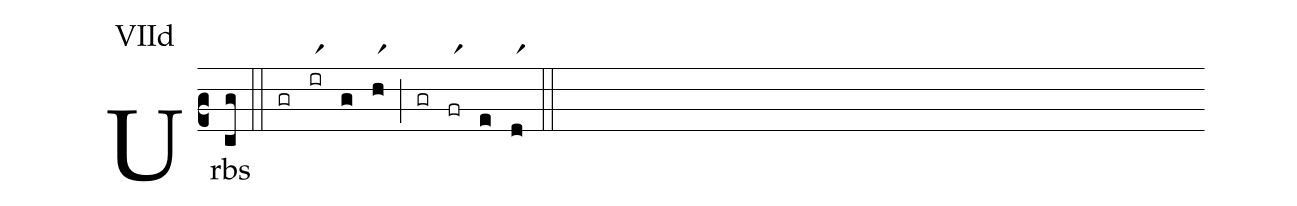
annotation: VIId;
%%
(c2) Urbs(cg) (::) (gr)(irr1)(g)(hr1)(;)(gr)(frr1)(e)(dr1)(::)
